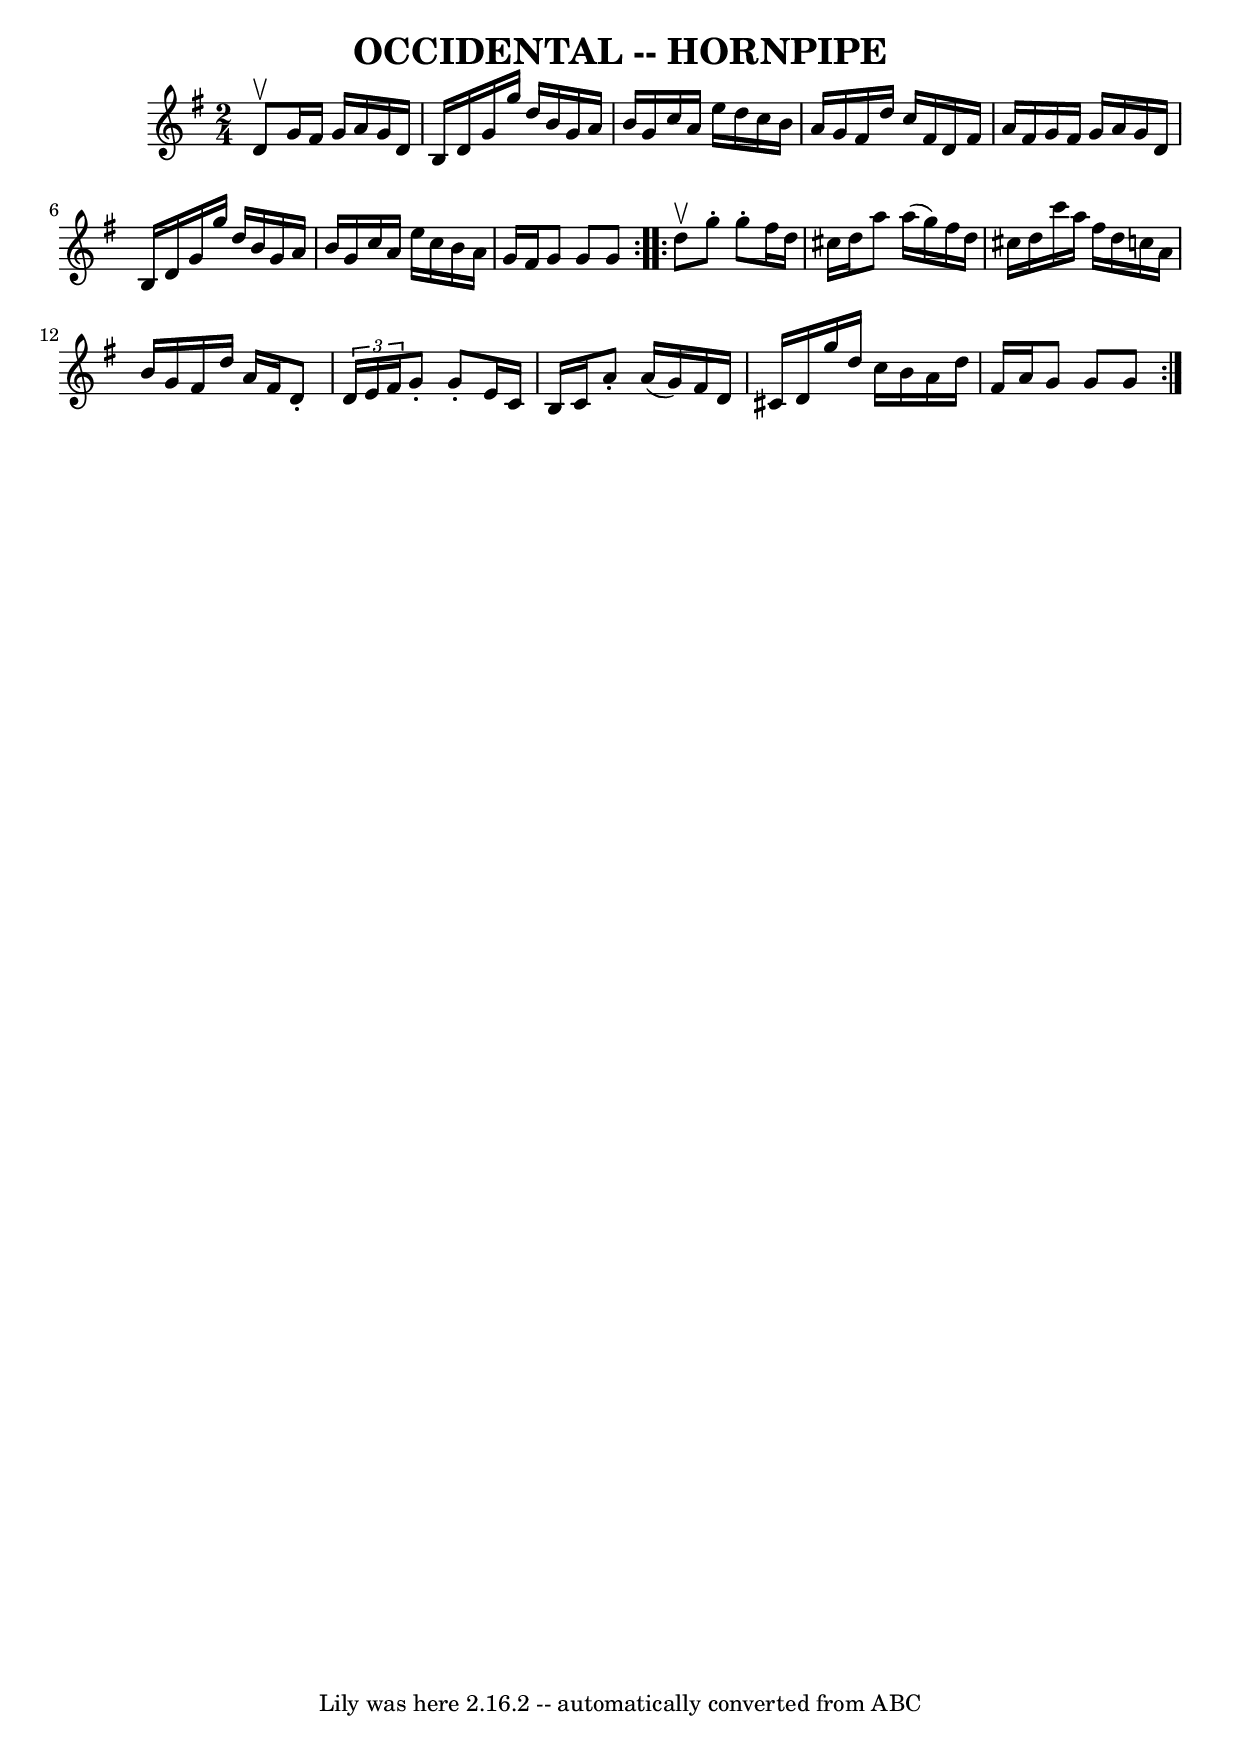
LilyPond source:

\version "2.7.40"
\include "Mammoth.ily"
\header {
	%% book = "Ryan's Mammoth Collection of Fiddle Tunes"
	crossRefNumber = "1"
	footnotes = ""
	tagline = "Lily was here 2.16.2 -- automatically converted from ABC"
	title = "OCCIDENTAL -- HORNPIPE"
}
voicedefault =  {
\set Score.defaultBarType = "empty"

\repeat volta 2 {
\time 2/4 \key g \major d'8^\upbow       |
 g'16 fis'16 g'16   
 a'16 g'16 d'16 b16 d'16    |
 g'16 g''16 d''16    
b'16 g'16 a'16 b'16 g'16    |
 c''16 a'16 e''16    
d''16 c''16 b'16 a'16 g'16    |
 fis'16 d''16 c''16   
 fis'16 d'16 fis'16 a'16 fis'16    |
     |
 g'16    
fis'16 g'16 a'16 g'16 d'16 b16 d'16    |
 g'16    
g''16 d''16 b'16 g'16 a'16 b'16 g'16    |
 c''16    
a'16 e''16 c''16 b'16 a'16 g'16 fis'16    |
 g'8    
g'8 g'8    }     \repeat volta 2 { d''8^\upbow       |
 g''8 -.   
g''8 -. fis''16 d''16 cis''16 d''16    |
 a''8 a''16 (
g''16) fis''16 d''16 cis''16 d''16    |
 c'''16 a''16  
 fis''16 d''16 c''16 a'16 b'16 g'16    |
 fis'16    
d''16 a'16 fis'16 d'8 -. \times 2/3 { d'16 e'16 fis'16  }   
|
     |
 g'8 -. g'8 -. e'16 c'16 b16 c'16    
|
 a'8 -. a'16 (g'16) fis'16 d'16 cis'16 d'16    
|
 g''16 d''16 c''16 b'16 a'16 d''16 fis'16 a'16   
 |
 g'8 g'8 g'8    }   
}

\score{
    <<

	\context Staff="default"
	{
	    \voicedefault 
	}

    >>
	\layout {
	}
	\midi {}
}
